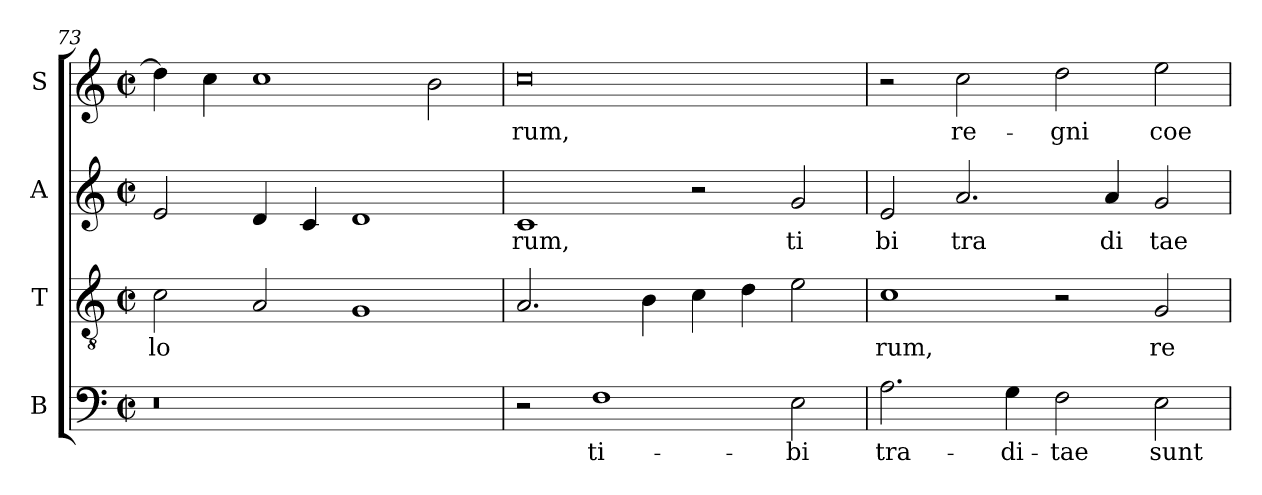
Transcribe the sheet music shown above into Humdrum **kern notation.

**kern	**text	**kern	**text	**kern	**text	**kern	**text
*part4	*part4	*part3	*part3	*part2	*part2	*part1	*part1
*staff4	*staff4	*staff3	*staff3	*staff2	*staff2	*staff1	*staff1
*I"B	*	*I"T	*	*I"A	*	*I"S	*
*clefF4	*	*clefGv2	*	*clefG2	*	*clefG2	*
*M2/2	*	*M2/2	*	*M2/2	*	*M2/2	*
*met(c|)	*	*met(c|)	*	*met(c|)	*	*met(c|)	*
=73	=73	=73	=73	=73	=73	=73	=73
!	!	!	!LO:LY:b:cj	!	!	!	!
0r	.	2c\	lo	2e/	.	4dd\]	.
.	.	.	.	.	.	4cc\	.
.	.	2A/	.	4d/	.	1cc	.
.	.	.	.	4c/	.	.	.
.	.	1G	.	1d	.	.	.
.	.	.	.	.	.	2b\	.
=74	=74	=74	=74	=74	=74	=74	=74
!	!	!	!	!	!LO:LY:b:cj	!	!LO:LY:b:cj
2r	.	2.A/	.	1c	rum,	0cc	rum,
!	!LO:LY:b:cj	!	!	!	!	!	!
1F	ti-	.	.	.	.	.	.
.	.	4B\	.	.	.	.	.
.	.	4c\	.	2r	.	.	.
.	.	4d\	.	.	.	.	.
!	!LO:LY:b:cj	!	!	!	!LO:LY:b:cj	!	!
2E\	-bi	2e\	.	2g/	ti	.	.
=75	=75	=75	=75	=75	=75	=75	=75
!	!LO:LY:b:cj	!	!LO:LY:b:cj	!	!LO:LY:b:cj	!	!
2.A\	tra-	1c	rum,	2e/	bi	2r	.
!	!	!	!	!	!LO:LY:b:cj	!	!LO:LY:b:cj
.	.	.	.	2.a/	tra	2cc\	re-
!	!LO:LY:b:cj	!	!	!	!	!	!
4G\	-di-	.	.	.	.	.	.
!	!LO:LY:b:cj	!	!	!	!	!	!LO:LY:b:cj
2F\	-tae	2r	.	.	.	2dd\	-gni
!	!	!	!	!	!LO:LY:b:cj	!	!
.	.	.	.	4a/	di	.	.
!	!LO:LY:b:cj	!	!LO:LY:b:cj	!	!LO:LY:b:cj	!	!LO:LY:b:cj
2E\	sunt	2G/	re	2g/	tae	2ee\	coe-
=	=	=	=	=	=	=	=
*-	*-	*-	*-	*-	*-	*-	*-
